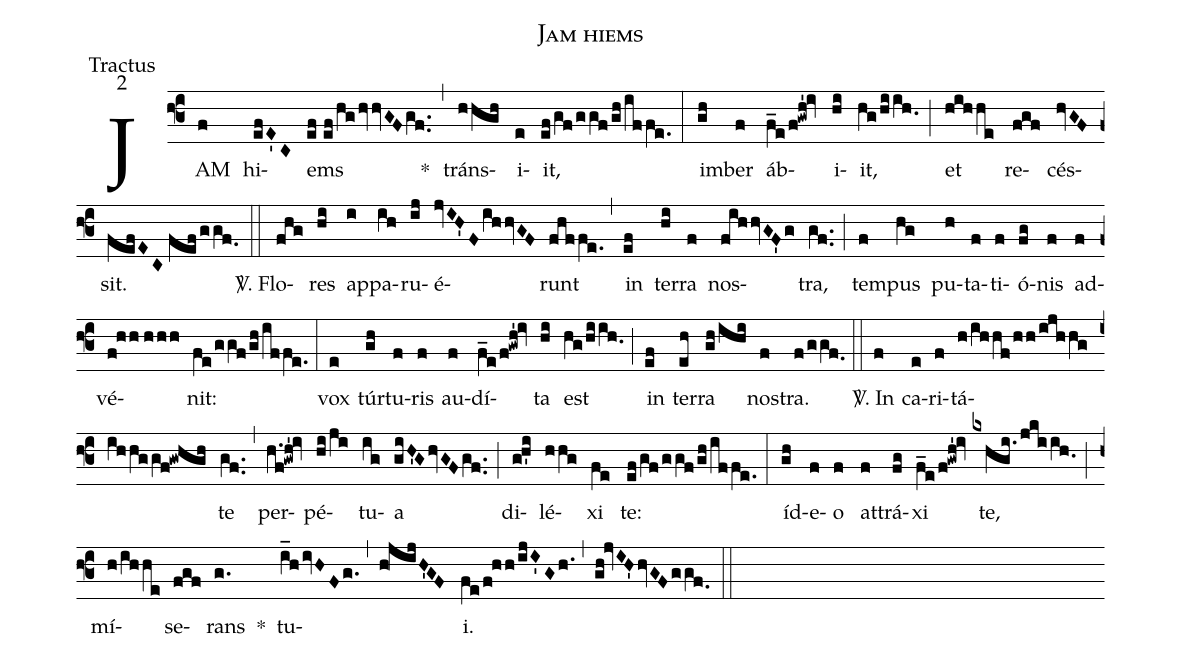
name: Jam hiems;
office-part: Tractus;
mode: 2;
%%
(f3) JAM(f) hi(efE'C)ems(ef//ef/hghvvGFgf..) *(,) tráns(hhgh)i(e)it,(ef/gf/ggf/gh/iffe.) (:)
im(gh)ber(f) áb(f_e/f!gwh'!iv)i(hi)it,(hg/hiih.0) (;) et(hihhe) re(fgf)cés(hvGF)sit.(fefEC//fefggf.0) (::)
<sp>V/</sp>. Flo(fhg)res(hi) ap(i)pa(ih)ru(ij)é(jvIH'FihhvGF)runt(fhffe.) (,) in(ef) ter(hi)ra(f) nos(fihhvGF'g)tra,(gf..) (;) tem(f)pus(hg) pu(h)ta(f)ti(f)ó(fg)nis(f) ad(f)vé(f!hh//hhh)nit:(fe/ggf/gh/iffe.) (:)
vox(e) túr(gh)tu(f)ris(f) au(f)dí(f_e/f!gwh'!iv)ta(hi) est(hg/hiih.0) (;) in(ef) ter(eh)ra(gh/ihi) nos(f)tra.(f/ggf.0) (::)
<sp>V/</sp>. In(f) ca(e)ri(f)tá(h/ihhf/hh/ijh/!hg/ih/!hg/!gf!gwhgh)te(gf..) (,) per(h.f!gwh'!iv)pé(hi/ji)tu(ig)a(giH'GhvGFgf..) (;) di(gh'i)lé(hhg)xi(fe) te:(ef/gf/ggf/gh/iffe.) (:)
íd(gh)e(f)o(f) at(f)trá(fg)xi(f_e/f!gwh'!iv) te,(kxhgi.jkiih.0) (;) mí(h/ihhe)se(fgf)rans(g.) *()
tu(i_hivHFg.)(,)(h!jijH'GF)i.(fe/f!hh/ijI'Gh.) (,) (gh!jvIH'hvGFggf.0) (::)
